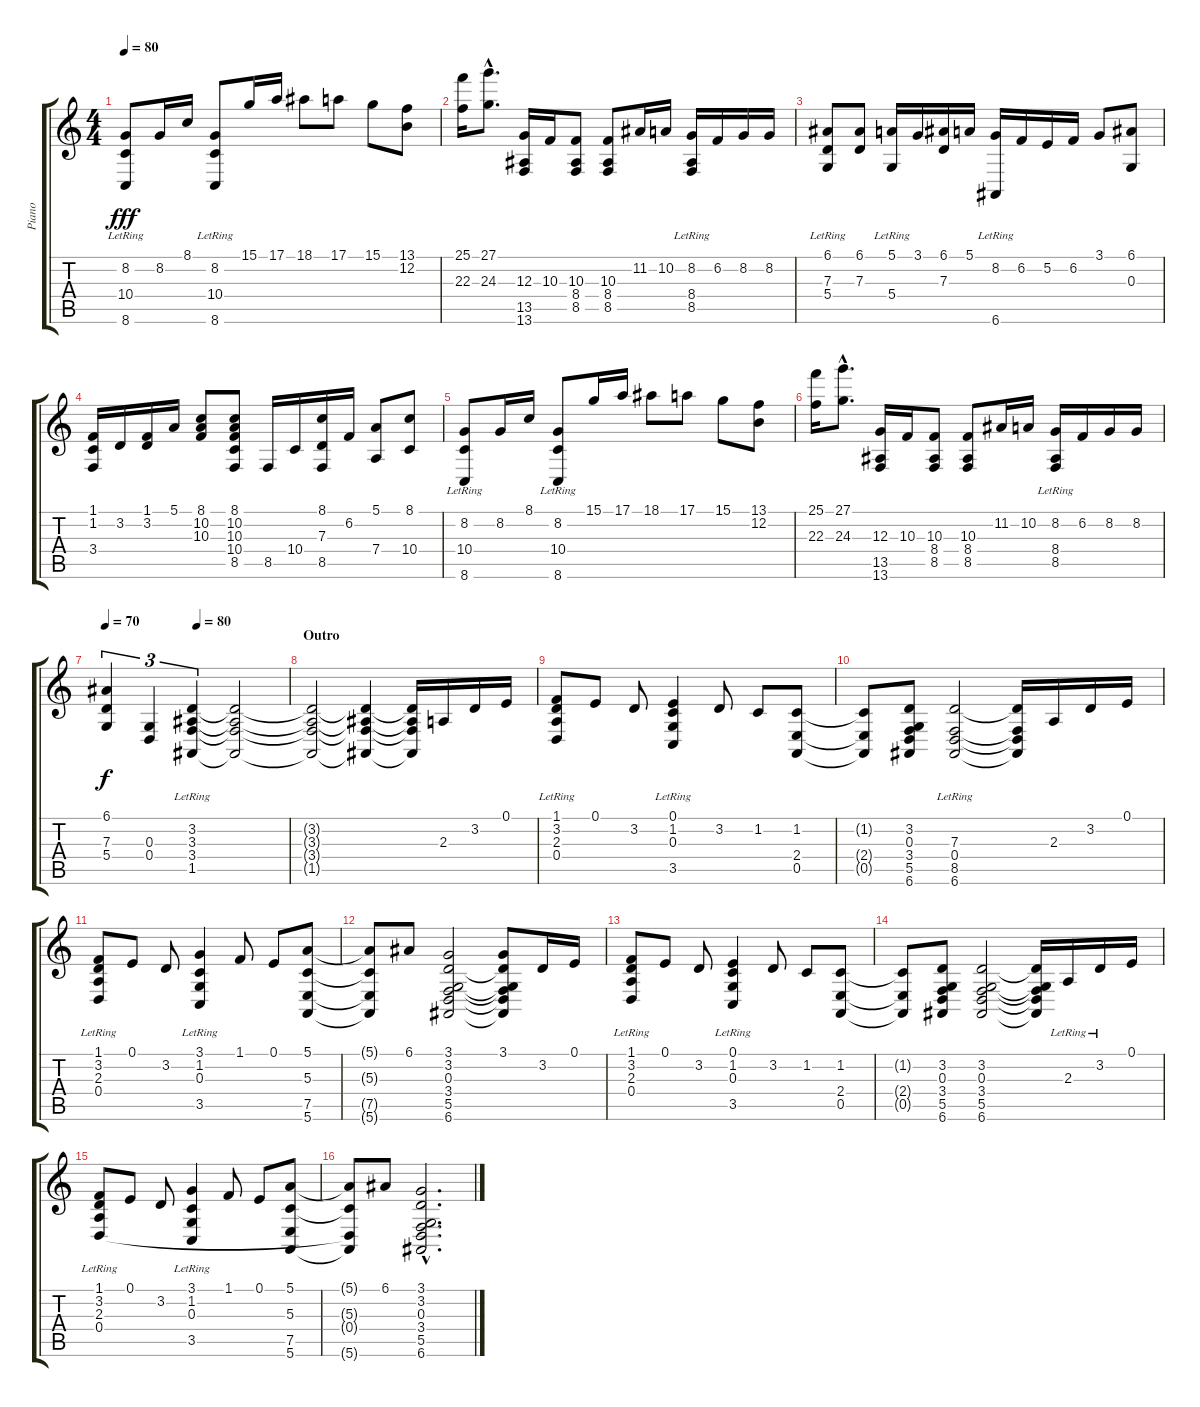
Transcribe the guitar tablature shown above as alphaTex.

\track ("Piano" "Piano") {instrument acousticgrandpiano}
\staff {score tabs}
\tuning (E4 B3 G3 D3 A2 E2) {hide}
\ts (4 4)
\tempo 80
\clef g2
\ks c
(8.2 10.4 8.6{lr}).8{dy fff} 8.2.16 8.1.16 (8.2 10.4{lr} 8.6{lr}).8 15.1.16 17.1.16 18.1.8 17.1.8 15.1.8 (13.1 12.2).8 |
(25.1 22.3).16 (27.1{hac} 24.3{hac}).8{d} (12.3 13.5 13.6).16 10.3.16 (10.3 8.4 8.5).8 (10.3 8.4 8.5).8 11.2.16 10.2.16 (8.2 8.4{lr} 8.5{lr}).16 6.2.16 8.2.16 8.2.16 |
(6.1 7.3 5.4{lr}).8 (6.1 7.3).8 (5.1 5.4{lr}).16 3.1.16 (6.1 7.3).16 5.1.16 (8.2 6.6{lr}).16 6.2.16 5.2.16 6.2.16 3.1.8 (6.1 0.3).8 |
(1.1 1.2 3.4).16 3.2.16 (1.1 3.2).16 5.1.16 (8.1 10.2 10.3).8 (8.1 10.2 10.3 10.4 8.5).8 8.5.16 10.4.16 (8.1 7.3 8.5).16 6.2.16 (5.1 7.4).8 (8.1 10.4).8 |
(8.2 10.4 8.6{lr}).8 8.2.16 8.1.16 (8.2 10.4{lr} 8.6{lr}).8 15.1.16 17.1.16 18.1.8 17.1.8 15.1.8 (13.1 12.2).8 |
(25.1 22.3).16 (27.1{hac} 24.3{hac}).8{d} (12.3 13.5 13.6).16 10.3.16 (10.3 8.4 8.5).8 (10.3 8.4 8.5).8 11.2.16 10.2.16 (8.2 8.4{lr} 8.5{lr}).16 6.2.16 8.2.16 8.2.16 |
\tempo 70
\tempo (80 0.5)
(6.1 7.3 5.4).4{tu (3 2) dy f} (0.3 0.4).4{tu (3 2)} (3.2{lr} 3.3{lr} 3.4{lr} 1.5{lr}).4{tu (3 2)} (3.2{t} 3.3{t} 3.4{t} 1.5{t}).2 |
\section ("" "Outro")
(3.2{t} 3.3{t} 3.4{t} 1.5{t}).2 (3.2{t} 3.3{t} 3.4{t} 1.5{t}).4 (3.2{t} 3.3{t} 3.4{t} 1.5{t}).16 2.3.16 3.2.16 0.1.16 |
(1.1 3.2 2.3{lr} 0.4{lr}).8 0.1.8 3.2.8 (0.1{lr} 1.2{lr} 0.3{lr} 3.5{lr}).4 3.2.8 1.2.8 (1.2 2.4 0.5).8 |
(1.2{t} 2.4{t} 0.5{t}).8 (3.2 0.3 3.4 5.5 6.6).8 (7.3 0.4{lr} 8.5{lr} 6.6).2 (7.3{t} 0.4{t} 8.5{t} 6.6{t}).16 2.3.16 3.2.16 0.1.16 |
(1.1 3.2 2.3 0.4{lr}).8 0.1.8 3.2.8 (3.1 1.2 0.3{lr} 3.5{lr}).4 1.1.8 0.1.8 (5.1 5.3 7.5 5.6).8 |
(5.1{t} 5.3{t} 7.5{t} 5.6{t}).8 6.1.8 (3.1 3.2 0.3 3.4 5.5 6.6).2 (3.1 3.2{t} 0.3{t} 3.4{t} 5.5{t} 6.6{t}).8 3.2.16 0.1.16 |
(1.1 3.2 2.3{lr} 0.4{lr}).8 0.1.8 3.2.8 (0.1{lr} 1.2 0.3{lr} 3.5{lr}).4 3.2.8 1.2.8 (1.2 2.4 0.5).8 |
(1.2{t} 2.4{t} 0.5{t}).8 (3.2 0.3 3.4 5.5 6.6).8 (3.2 0.3 3.4 5.5 6.6).2 (3.2{t} 0.3{t} 3.4{t} 5.5{t} 6.6{t}).16 2.3{lr}.16 3.2{lr}.16 0.1.16 |
(1.1 3.2 2.3{lr} 0.4{lr}).8 0.1.8 3.2.8 (3.1 1.2{lr} 0.3{lr} 3.5{lr}).4 1.1.8 0.1.8 (5.1 5.3 7.5 5.6).8 |
(5.1{t} 5.3{t} 0.4{t} 5.6{t}).8 6.1.8 (3.1{hac} 3.2{hac} 0.3{hac} 3.4{hac} 5.5{hac} 6.6{hac}).2{d}
